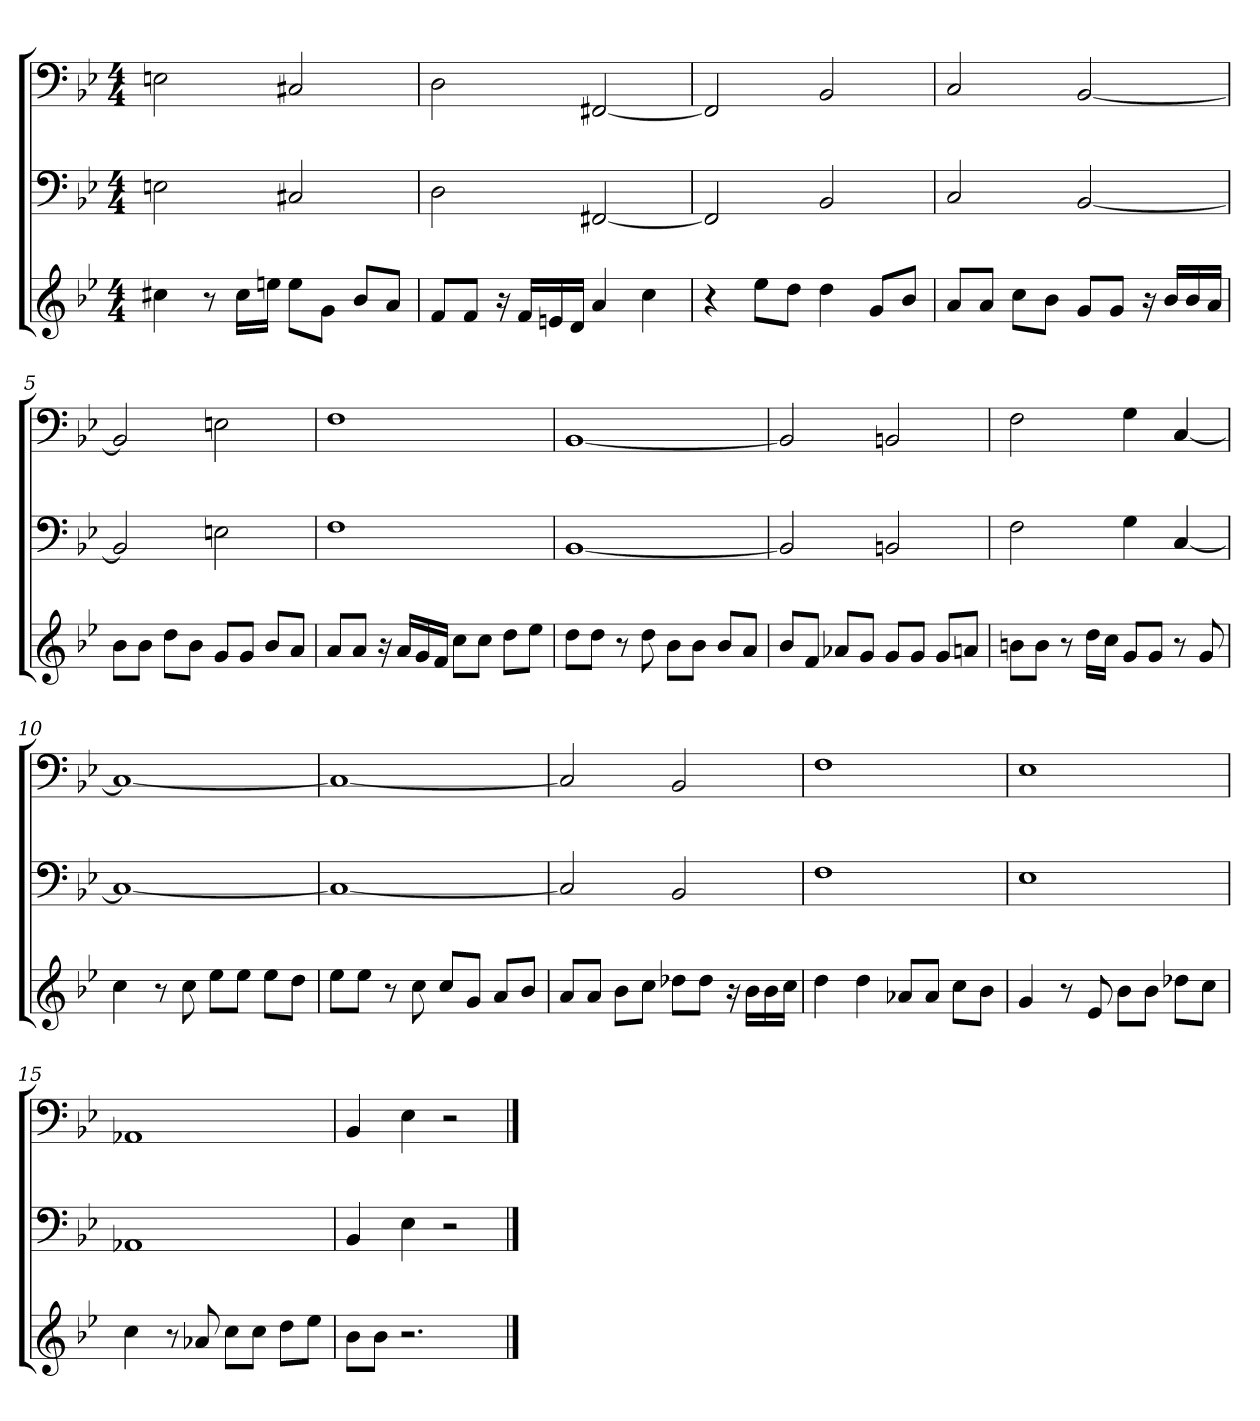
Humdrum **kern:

**kern	**kern	**kern
*part3	*part2	*part1
*staff3	*staff2	*staff1
*k[b-e-]	*k[b-e-]	*k[b-e-]
*B-:	*B-:	*B-:
*M4/4	*M4/4	*M4/4
=1	=1	=1
4cc#X	2En	2En
8r	.	.
16cc#LL	.	.
16eenJJ	.	.
8eeL	2C#X	2C#X
8gJ	.	.
8b-L	.	.
8aJ	.	.
=2	=2	=2
8fL	2D	2D
8fJ	.	.
16r	.	.
16fLL	.	.
16en	.	.
16dJJ	.	.
4a	[2FF#X	[2FF#X
4cc	.	.
=3	=3	=3
4r	2FF#]	2FF#]
8ee-L	.	.
8ddJ	.	.
4dd	2BB-	2BB-
8gL	.	.
8b-J	.	.
=4	=4	=4
8aL	2C	2C
8aJ	.	.
8ccL	.	.
8b-J	.	.
8gL	[2BB-	[2BB-
8gJ	.	.
16r	.	.
16b-LL	.	.
16b-	.	.
16aJJ	.	.
=5	=5	=5
8b-L	2BB-]	2BB-]
8b-J	.	.
8ddL	.	.
8b-J	.	.
8gL	2En	2En
8gJ	.	.
8b-L	.	.
8aJ	.	.
=6	=6	=6
8aL	1F	1F
8aJ	.	.
16r	.	.
16aLL	.	.
16g	.	.
16fJJ	.	.
8ccL	.	.
8ccJ	.	.
8ddL	.	.
8ee-J	.	.
=7	=7	=7
8ddL	[1BB-	[1BB-
8ddJ	.	.
8r	.	.
8dd	.	.
8b-L	.	.
8b-J	.	.
8b-L	.	.
8aJ	.	.
=8	=8	=8
8b-L	2BB-]	2BB-]
8fJ	.	.
8a-XL	.	.
8gJ	.	.
8gL	2BBn	2BBn
8gJ	.	.
8gL	.	.
8anJ	.	.
=9	=9	=9
8bnL	2F	2F
8bJ	.	.
8r	.	.
16ddLL	.	.
16ccJJ	.	.
8gL	4G	4G
8gJ	.	.
8r	[4C	[4C
8g	.	.
=10	=10	=10
4cc	1C_	1C_
8r	.	.
8cc	.	.
8ee-L	.	.
8ee-J	.	.
8ee-L	.	.
8ddJ	.	.
=11	=11	=11
8ee-L	1C_	1C_
8ee-J	.	.
8r	.	.
8cc	.	.
8ccL	.	.
8gJ	.	.
8aL	.	.
8b-J	.	.
=12	=12	=12
8aL	2C]	2C]
8aJ	.	.
8b-L	.	.
8ccJ	.	.
8dd-XL	2BB-	2BB-
8dd-J	.	.
16r	.	.
16b-LL	.	.
16b-	.	.
16ccJJ	.	.
=13	=13	=13
4dd	1F	1F
4dd	.	.
8a-XL	.	.
8a-J	.	.
8ccL	.	.
8b-J	.	.
=14	=14	=14
4g	1E-	1E-
8r	.	.
8e-	.	.
8b-L	.	.
8b-J	.	.
8dd-XL	.	.
8ccJ	.	.
=15	=15	=15
4cc	1AA-X	1AA-X
8r	.	.
8a-X	.	.
8ccL	.	.
8ccJ	.	.
8ddL	.	.
8ee-J	.	.
=16	=16	=16
8b-L	4BB-	4BB-
8b-J	.	.
2.r	4E-	4E-
.	2r	2r
==	==	==
*-	*-	*-
